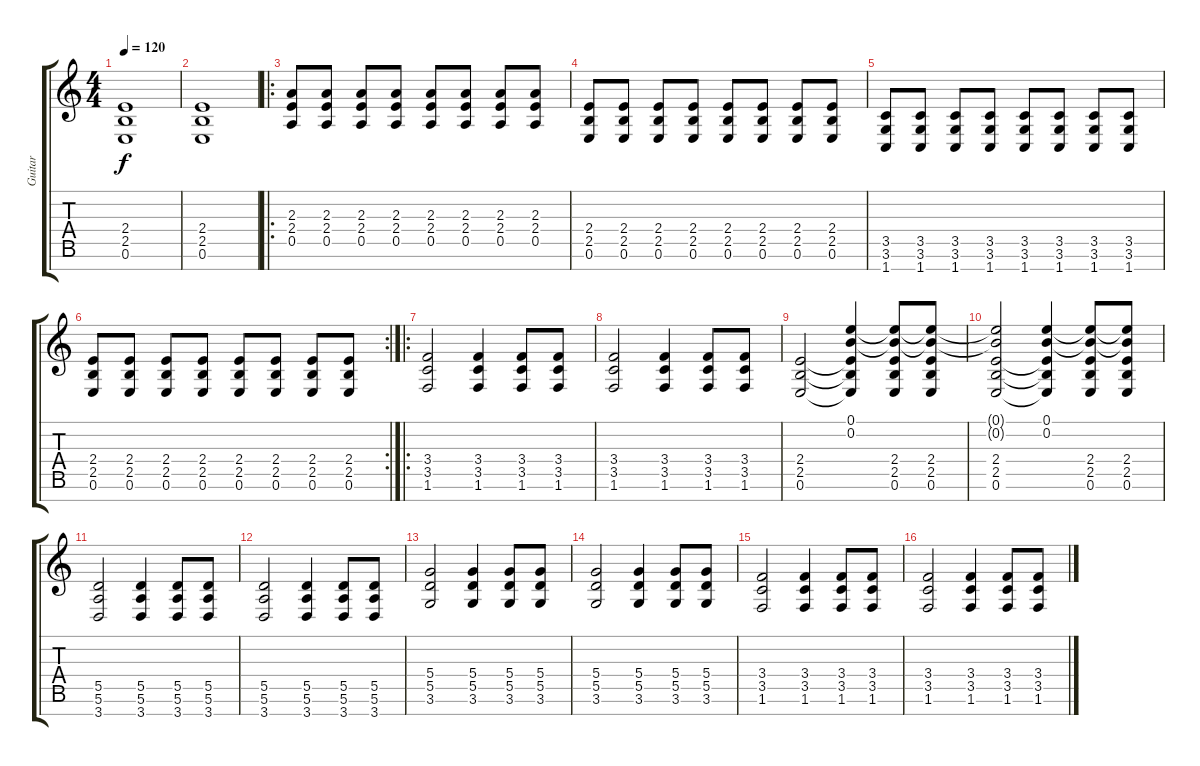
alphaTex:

\track ("Guitar" "Guitar") {instrument distortionguitar}
\staff {score tabs}
\tuning (E4 B3 G3 D3 A2 E2 B1) {hide}
\ts (4 4)
\tempo 120
\clef g2
\ks c
(2.4 2.5 0.6).1{dy f} |
(2.4 2.5 0.6).1 |
\ro
(2.3 2.4 0.5).8 (2.3 2.4 0.5).8 (2.3 2.4 0.5).8 (2.3 2.4 0.5).8 (2.3 2.4 0.5).8 (2.3 2.4 0.5).8 (2.3 2.4 0.5).8 (2.3 2.4 0.5).8 |
(2.4 2.5 0.6).8 (2.4 2.5 0.6).8 (2.4 2.5 0.6).8 (2.4 2.5 0.6).8 (2.4 2.5 0.6).8 (2.4 2.5 0.6).8 (2.4 2.5 0.6).8 (2.4 2.5 0.6).8 |
(3.5 3.6 1.7).8 (3.5 3.6 1.7).8 (3.5 3.6 1.7).8 (3.5 3.6 1.7).8 (3.5 3.6 1.7).8 (3.5 3.6 1.7).8 (3.5 3.6 1.7).8 (3.5 3.6 1.7).8 |
\rc 2
(2.4 2.5 0.6).8 (2.4 2.5 0.6).8 (2.4 2.5 0.6).8 (2.4 2.5 0.6).8 (2.4 2.5 0.6).8 (2.4 2.5 0.6).8 (2.4 2.5 0.6).8 (2.4 2.5 0.6).8 |
\ro
(3.4 3.5 1.6).2 (3.4 3.5 1.6).4 (3.4 3.5 1.6).8 (3.4 3.5 1.6).8 |
(3.4 3.5 1.6).2 (3.4 3.5 1.6).4 (3.4 3.5 1.6).8 (3.4 3.5 1.6).8 |
(2.4 2.5 0.6).2 (0.1 0.2 2.4{t} 2.5{t} 0.6{t}).4 (0.1{t} 0.2{t} 2.4 2.5 0.6).8 (0.1{t} 0.2{t} 2.4 2.5 0.6).8 |
(0.1{t} 0.2{t} 2.4 2.5 0.6).2 (0.1 0.2 2.4{t} 2.5{t} 0.6{t}).4 (0.1{t} 0.2{t} 2.4 2.5 0.6).8 (0.1{t} 0.2{t} 2.4 2.5 0.6).8 |
(5.5 5.6 3.7).2 (5.5 5.6 3.7).4 (5.5 5.6 3.7).8 (5.5 5.6 3.7).8 |
(5.5 5.6 3.7).2 (5.5 5.6 3.7).4 (5.5 5.6 3.7).8 (5.5 5.6 3.7).8 |
(5.4 5.5 3.6).2 (5.4 5.5 3.6).4 (5.4 5.5 3.6).8 (5.4 5.5 3.6).8 |
(5.4 5.5 3.6).2 (5.4 5.5 3.6).4 (5.4 5.5 3.6).8 (5.4 5.5 3.6).8 |
(3.4 3.5 1.6).2 (3.4 3.5 1.6).4 (3.4 3.5 1.6).8 (3.4 3.5 1.6).8 |
(3.4 3.5 1.6).2 (3.4 3.5 1.6).4 (3.4 3.5 1.6).8 (3.4 3.5 1.6).8
